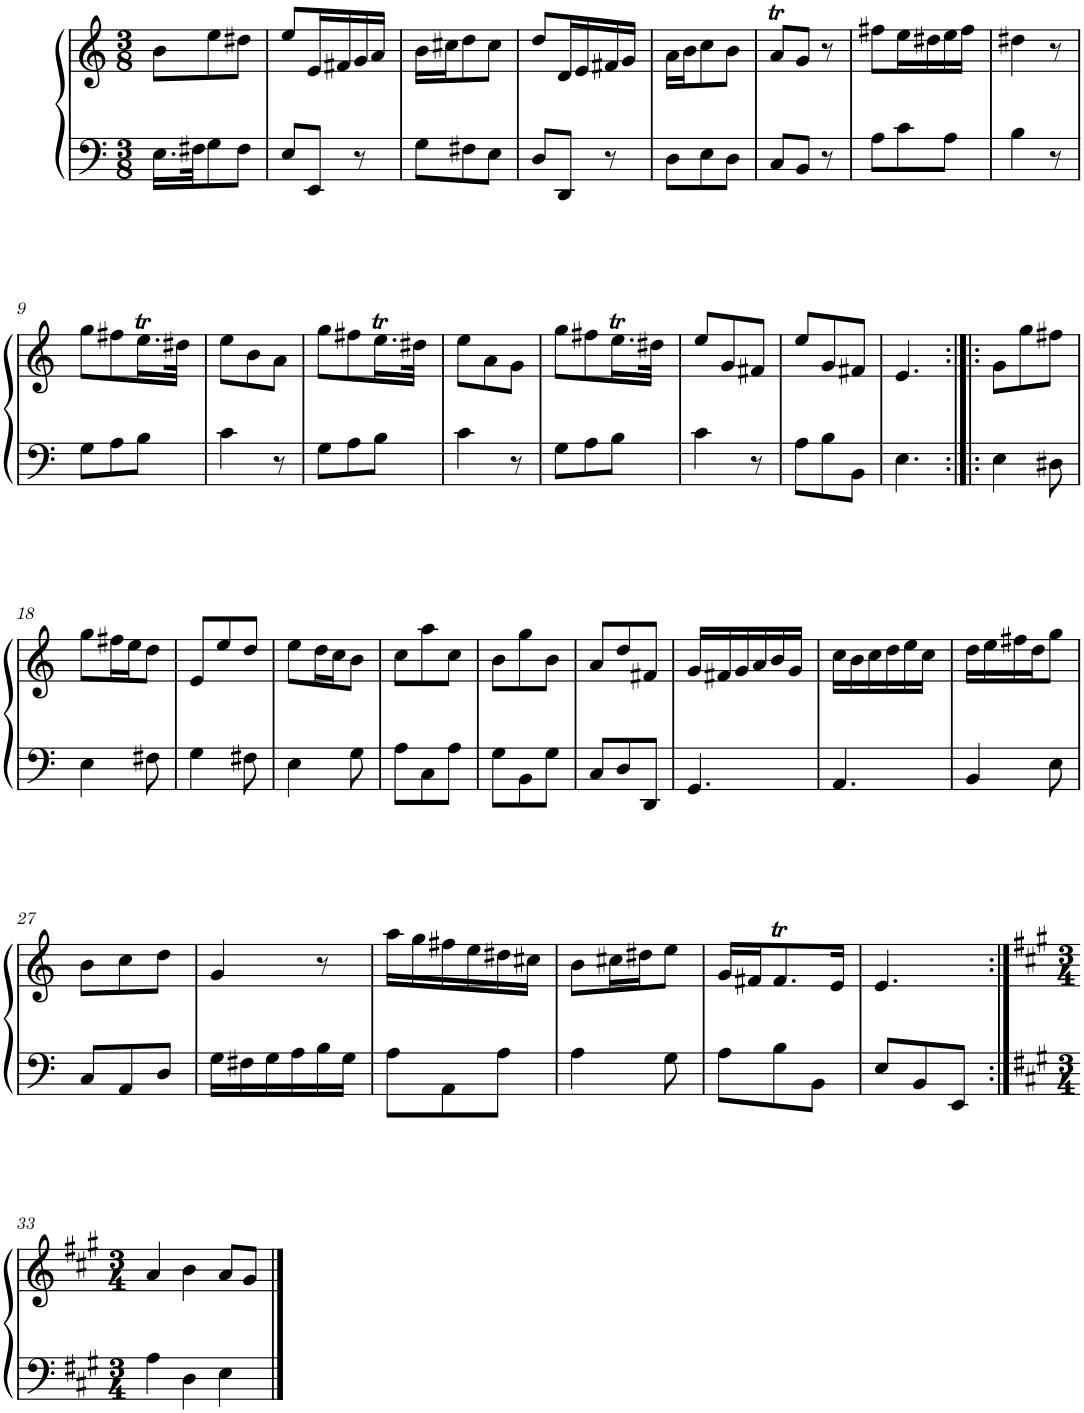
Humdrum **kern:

**kern	**kern
*part1	*part1
*staff2	*staff1
*I"Piano, Piano	*
*I'Pno.	*
*clefF4	*clefG2
*k[]	*k[]
*M3/8	*M3/8
=1	=1
16.E\LL	8b\L
32F#X\JK	.
8G\	8ee\
8F#\J	8dd#X\J
=2	=2
8E/L	8ee/L
8EE/J	16e/L
.	16f#X/
8r	16g/
.	16a/JJ
=3	=3
8G\L	16b\LL
.	16cc#X\J
8F#X\	8dd\
8E\J	8cc#\J
=4	=4
8D/L	8dd/L
8DD/J	16d/L
.	16e/
8r	16f#X/
.	16g/JJ
=5	=5
8D\L	16a\LL
.	16b\J
8E\	8cc\
8D\J	8b\J
=6	=6
8C/L	8aT/L
8BB/J	8g/J
8r	8r
=7	=7
8A\L	8ff#X\L
8c\	16ee\L
.	16dd#X\
8A\J	16ee\
.	16ff#\JJ
=8	=8
4B\	4dd#X\
8r	8r
!!LO:LB:g=z
=9	=9
8G\L	8gg\L
8A\	8ff#X\
8B\J	16.eet\L
.	32dd#X\JJk
=10	=10
4c\	8ee\L
.	8b\
8r	8a\J
=11	=11
8G\L	8gg\L
8A\	8ff#X\
8B\J	16.eet\L
.	32dd#X\JJk
=12	=12
4c\	8ee\L
.	8a\
8r	8g\J
=13	=13
8G\L	8gg\L
8A\	8ff#X\
8B\J	16.eet\L
.	32dd#X\JJk
=14	=14
4c\	8ee/L
.	8g/
8r	8f#X/J
=15	=15
8A\L	8ee/L
8B\	8g/
8BB\J	8f#X/J
=16	=16
4.E\	4.e/
=17:|!|:	=17:|!|:
4E\	8g\L
.	8gg\
8D#X\	8ff#X\J
!!LO:LB:g=z
=18	=18
4E\	8gg\L
.	16ff#X\L
.	16ee\J
8F#X\	8dd\J
=19	=19
4G\	8e/L
.	8ee/
8F#X\	8dd/J
=20	=20
4E\	8ee\L
.	16dd\L
.	16cc\J
8G\	8b\J
=21	=21
8A\L	8cc\L
8C\	8aa\
8A\J	8cc\J
=22	=22
8G\L	8b\L
8BB\	8gg\
8G\J	8b\J
=23	=23
8C/L	8a/L
8D/	8dd/
8DD/J	8f#X/J
=24	=24
4.GG/	16g/LL
.	16f#X/
.	16g/
.	16a/
.	16b/
.	16g/JJ
=25	=25
4.AA/	16cc\LL
.	16b\
.	16cc\
.	16dd\
.	16ee\
.	16cc\JJ
=26	=26
4BB/	16dd\LL
.	16ee\
.	16ff#X\
.	16dd\J
8E\	8gg\J
!!LO:LB:g=z
=27	=27
8C/L	8b\L
8AA/	8cc\
8D/J	8dd\J
=28	=28
16G\LL	4g/
16F#X\	.
16G\	.
16A\	.
16B\	8r
16G\JJ	.
=29	=29
8A\L	16aa\LL
.	16gg\
8AA\	16ff#X\
.	16ee\
8A\J	16dd#X\
.	16cc#X\JJ
=30	=30
4A\	8b\L
.	16cc#X\L
.	16dd#X\J
8G\	8ee\J
=31	=31
8A\L	16g/LL
.	16f#X/J
8B\	8.f#t/
8BB\J	.
.	16e/Jk
=32	=32
8E/L	4.e/
8BB/	.
8EE/J	.
!!LO:LB:g=z
=33:|!	=33:|!
*k[f#c#g#]	*k[f#c#g#]
*M3/4	*M3/4
4A\	4a/
4D\	4b\
4E\	8a/L
.	8g#/J
==	==
*-	*-
